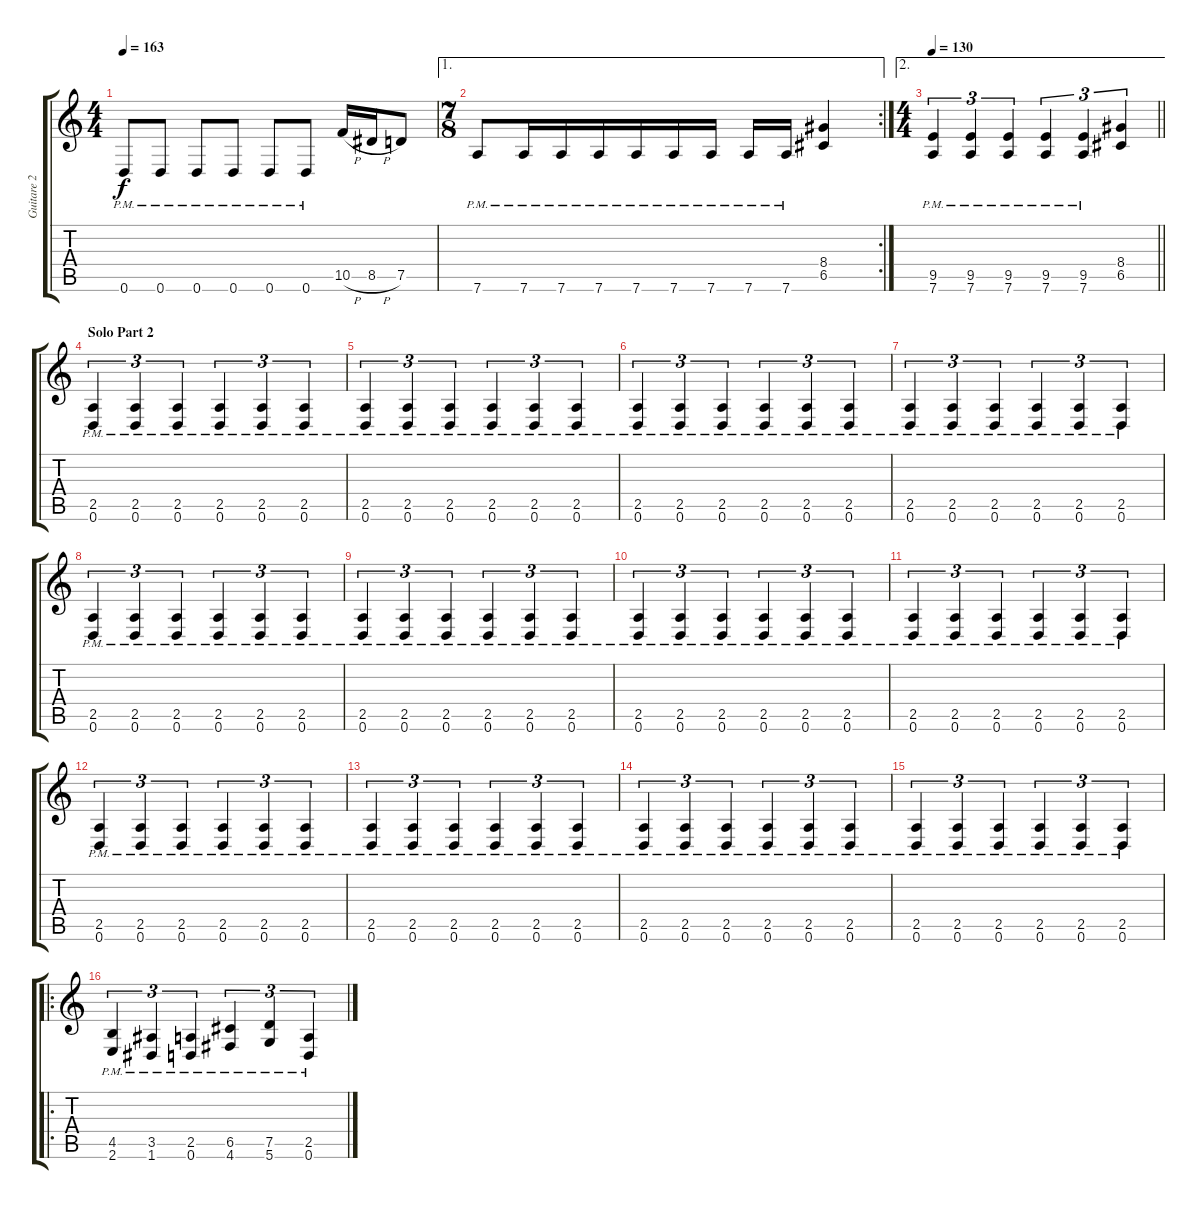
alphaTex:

\track ("Guitare 2" "Guitare 2") {instrument distortionguitar}
\staff {score tabs}
\tuning (D4 A3 F3 C3 G2 D2) {hide}
\ts (4 4)
\tempo 163
\clef g2
\ks c
0.6{pm}.8{dy f} 0.6{pm}.8 0.6{pm}.8 0.6{pm}.8 0.6{pm}.8 0.6{pm}.8 10.5{h}.16 8.5{h}.16 7.5.8 |
\ae 1
\rc 2
\ts (7 8)
7.6{pm}.8 7.6{pm}.16 7.6{pm}.16 7.6{pm}.16 7.6{pm}.16 7.6{pm}.16 7.6{pm}.16 7.6{pm}.16 7.6{pm}.16 (8.4 6.5).4 |
\ae 2
\ts (4 4)
\tempo 130
\barLineRight lightlight
(9.5{pm} 7.6{pm}).4{tu (3 2)} (9.5{pm} 7.6{pm}).4{tu (3 2)} (9.5{pm} 7.6{pm}).4{tu (3 2)} (9.5{pm} 7.6{pm}).4{tu (3 2)} (9.5{pm} 7.6{pm}).4{tu (3 2)} (8.4 6.5).4{tu (3 2)} |
\section ("" "Solo Part 2")
(2.5{pm} 0.6{pm}).4{tu (3 2)} (2.5{pm} 0.6{pm}).4{tu (3 2)} (2.5{pm} 0.6{pm}).4{tu (3 2)} (2.5{pm} 0.6{pm}).4{tu (3 2)} (2.5{pm} 0.6{pm}).4{tu (3 2)} (2.5{pm} 0.6{pm}).4{tu (3 2)} |
(2.5{pm} 0.6{pm}).4{tu (3 2)} (2.5{pm} 0.6{pm}).4{tu (3 2)} (2.5{pm} 0.6{pm}).4{tu (3 2)} (2.5{pm} 0.6{pm}).4{tu (3 2)} (2.5{pm} 0.6{pm}).4{tu (3 2)} (2.5{pm} 0.6{pm}).4{tu (3 2)} |
(2.5{pm} 0.6{pm}).4{tu (3 2)} (2.5{pm} 0.6{pm}).4{tu (3 2)} (2.5{pm} 0.6{pm}).4{tu (3 2)} (2.5{pm} 0.6{pm}).4{tu (3 2)} (2.5{pm} 0.6{pm}).4{tu (3 2)} (2.5{pm} 0.6{pm}).4{tu (3 2)} |
(2.5{pm} 0.6{pm}).4{tu (3 2)} (2.5{pm} 0.6{pm}).4{tu (3 2)} (2.5{pm} 0.6{pm}).4{tu (3 2)} (2.5{pm} 0.6{pm}).4{tu (3 2)} (2.5{pm} 0.6{pm}).4{tu (3 2)} (2.5{pm} 0.6{pm}).4{tu (3 2)} |
(2.5{pm} 0.6{pm}).4{tu (3 2)} (2.5{pm} 0.6{pm}).4{tu (3 2)} (2.5{pm} 0.6{pm}).4{tu (3 2)} (2.5{pm} 0.6{pm}).4{tu (3 2)} (2.5{pm} 0.6{pm}).4{tu (3 2)} (2.5{pm} 0.6{pm}).4{tu (3 2)} |
(2.5{pm} 0.6{pm}).4{tu (3 2)} (2.5{pm} 0.6{pm}).4{tu (3 2)} (2.5{pm} 0.6{pm}).4{tu (3 2)} (2.5{pm} 0.6{pm}).4{tu (3 2)} (2.5{pm} 0.6{pm}).4{tu (3 2)} (2.5{pm} 0.6{pm}).4{tu (3 2)} |
(2.5{pm} 0.6{pm}).4{tu (3 2)} (2.5{pm} 0.6{pm}).4{tu (3 2)} (2.5{pm} 0.6{pm}).4{tu (3 2)} (2.5{pm} 0.6{pm}).4{tu (3 2)} (2.5{pm} 0.6{pm}).4{tu (3 2)} (2.5{pm} 0.6{pm}).4{tu (3 2)} |
(2.5{pm} 0.6{pm}).4{tu (3 2)} (2.5{pm} 0.6{pm}).4{tu (3 2)} (2.5{pm} 0.6{pm}).4{tu (3 2)} (2.5{pm} 0.6{pm}).4{tu (3 2)} (2.5{pm} 0.6{pm}).4{tu (3 2)} (2.5{pm} 0.6{pm}).4{tu (3 2)} |
(2.5{pm} 0.6{pm}).4{tu (3 2)} (2.5{pm} 0.6{pm}).4{tu (3 2)} (2.5{pm} 0.6{pm}).4{tu (3 2)} (2.5{pm} 0.6{pm}).4{tu (3 2)} (2.5{pm} 0.6{pm}).4{tu (3 2)} (2.5{pm} 0.6{pm}).4{tu (3 2)} |
(2.5{pm} 0.6{pm}).4{tu (3 2)} (2.5{pm} 0.6{pm}).4{tu (3 2)} (2.5{pm} 0.6{pm}).4{tu (3 2)} (2.5{pm} 0.6{pm}).4{tu (3 2)} (2.5{pm} 0.6{pm}).4{tu (3 2)} (2.5{pm} 0.6{pm}).4{tu (3 2)} |
(2.5{pm} 0.6{pm}).4{tu (3 2)} (2.5{pm} 0.6{pm}).4{tu (3 2)} (2.5{pm} 0.6{pm}).4{tu (3 2)} (2.5{pm} 0.6{pm}).4{tu (3 2)} (2.5{pm} 0.6{pm}).4{tu (3 2)} (2.5{pm} 0.6{pm}).4{tu (3 2)} |
(2.5{pm} 0.6{pm}).4{tu (3 2)} (2.5{pm} 0.6{pm}).4{tu (3 2)} (2.5{pm} 0.6{pm}).4{tu (3 2)} (2.5{pm} 0.6{pm}).4{tu (3 2)} (2.5{pm} 0.6{pm}).4{tu (3 2)} (2.5{pm} 0.6{pm}).4{tu (3 2)} |
\ro
(4.5{pm} 2.6{pm}).4{tu (3 2)} (3.5{pm} 1.6{pm}).4{tu (3 2)} (2.5{pm} 0.6{pm}).4{tu (3 2)} (6.5{pm} 4.6{pm}).4{tu (3 2)} (7.5{pm} 5.6{pm}).4{tu (3 2)} (2.5{pm} 0.6{pm}).4{tu (3 2)}
